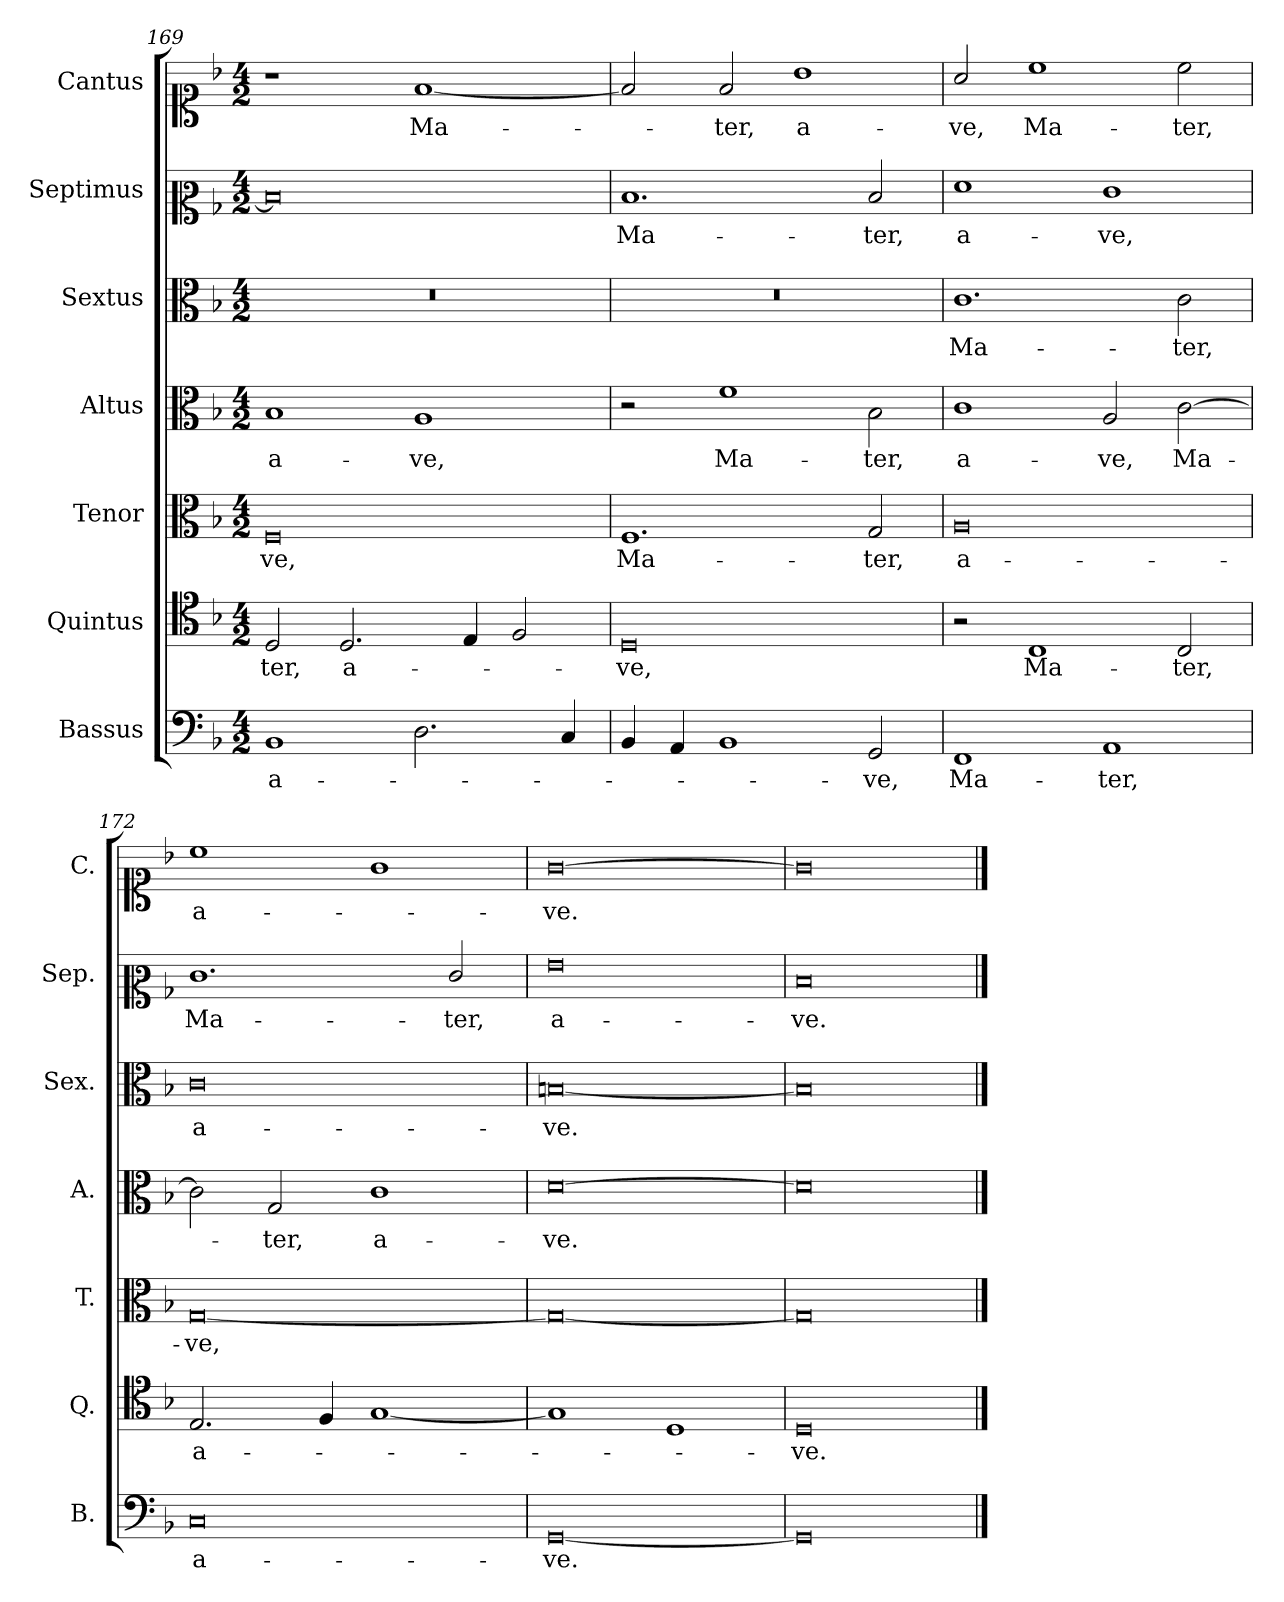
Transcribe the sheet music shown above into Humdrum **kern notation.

**kern	**text	**kern	**text	**kern	**text	**kern	**text	**kern	**text	**kern	**text	**kern	**text
*part7	*part7	*part6	*part6	*part5	*part5	*part4	*part4	*part3	*part3	*part2	*part2	*part1	*part1
*staff7	*staff7	*staff6	*staff6	*staff5	*staff5	*staff4	*staff4	*staff3	*staff3	*staff2	*staff2	*staff1	*staff1
*I"Bassus	*	*I"Quintus	*	*I"Tenor	*	*I"Altus	*	*I"Sextus	*	*I"Septimus	*	*I"Cantus	*
*I'B.	*	*I'Q.	*	*I'T.	*	*I'A.	*	*I'Sex.	*	*I'Sep.	*	*I'C.	*
*clefF4	*	*clefC4	*	*clefC3	*	*clefC3	*	*clefC3	*	*clefC2	*	*clefC1	*
*k[b-]	*	*k[b-]	*	*k[b-]	*	*k[b-]	*	*k[b-]	*	*k[b-]	*	*k[b-]	*
*F:	*	*F:	*	*F:	*	*F:	*	*F:	*	*F:	*	*F:	*
*M4/2	*	*M4/2	*	*M4/2	*	*M4/2	*	*M4/2	*	*M4/2	*	*M4/2	*
=169	=169	=169	=169	=169	=169	=169	=169	=169	=169	=169	=169	=169	=169
!	!	!	!	!	!	!	!	!LO:N:vis=1	!	!	!	!	!
1BB-	a-	2D/	-ter,	0F	-ve,	1B-	a-	0r	.	0d]	.	1r	.
.	.	2.D/	a-	.	.	.	.	.	.	.	.	.	.
2.D\	.	.	.	.	.	1A	-ve,	.	.	.	.	[1f	Ma-
.	.	4E/	.	.	.	.	.	.	.	.	.	.	.
.	.	2F/	.	.	.	.	.	.	.	.	.	.	.
4C/	.	.	.	.	.	.	.	.	.	.	.	.	.
=170	=170	=170	=170	=170	=170	=170	=170	=170	=170	=170	=170	=170	=170
!	!	!	!	!	!	!	!	!LO:N:vis=1	!	!	!	!	!
4BB-/	.	0D	-ve,	1.F	Ma-	2r	.	0r	.	1.d	Ma-	2f/]	.
4AA/	.	.	.	.	.	.	.	.	.	.	.	.	.
1BB-	.	.	.	.	.	1f	Ma-	.	.	.	.	2f/	-ter,
.	.	.	.	.	.	.	.	.	.	.	.	1b-	a-
2GG/	-ve,	.	.	2G/	-ter,	2B-\	-ter,	.	.	2d/	-ter,	.	.
=171	=171	=171	=171	=171	=171	=171	=171	=171	=171	=171	=171	=171	=171
1FF	Ma-	2r	.	0A	a-	1c	a-	1.c	Ma-	1f	a-	2a/	-ve,
.	.	1C	Ma-	.	.	.	.	.	.	.	.	1cc	Ma-
1AA	-ter,	.	.	.	.	2A/	-ve,	.	.	1e	-ve,	.	.
.	.	2C/	-ter,	.	.	[2c\	Ma-	2c\	-ter,	.	.	2cc\	-ter,
=172	=172	=172	=172	=172	=172	=172	=172	=172	=172	=172	=172	=172	=172
0C	a-	2.E/	a-	[0G	-ve,	2c\]	.	0c	a-	1.e	Ma-	1cc	a-
.	.	.	.	.	.	2G/	-ter,	.	.	.	.	.	.
.	.	4F/	.	.	.	.	.	.	.	.	.	.	.
.	.	[1G	.	.	.	1c	a-	.	.	.	.	1g	.
.	.	.	.	.	.	.	.	.	.	2e/	-ter,	.	.
=173	=173	=173	=173	=173	=173	=173	=173	=173	=173	=173	=173	=173	=173
[0GG	-ve.	1G]	.	0G_	.	[0d	-ve.	[0Bn	-ve.	0g	a-	[0g	-ve.
.	.	1D	.	.	.	.	.	.	.	.	.	.	.
=174	=174	=174	=174	=174	=174	=174	=174	=174	=174	=174	=174	=174	=174
0GG]	.	0D	-ve.	0G]	.	0d]	.	0B]	.	0d	-ve.	0g]	.
==	==	==	==	==	==	==	==	==	==	==	==	==	==
*-	*-	*-	*-	*-	*-	*-	*-	*-	*-	*-	*-	*-	*-
